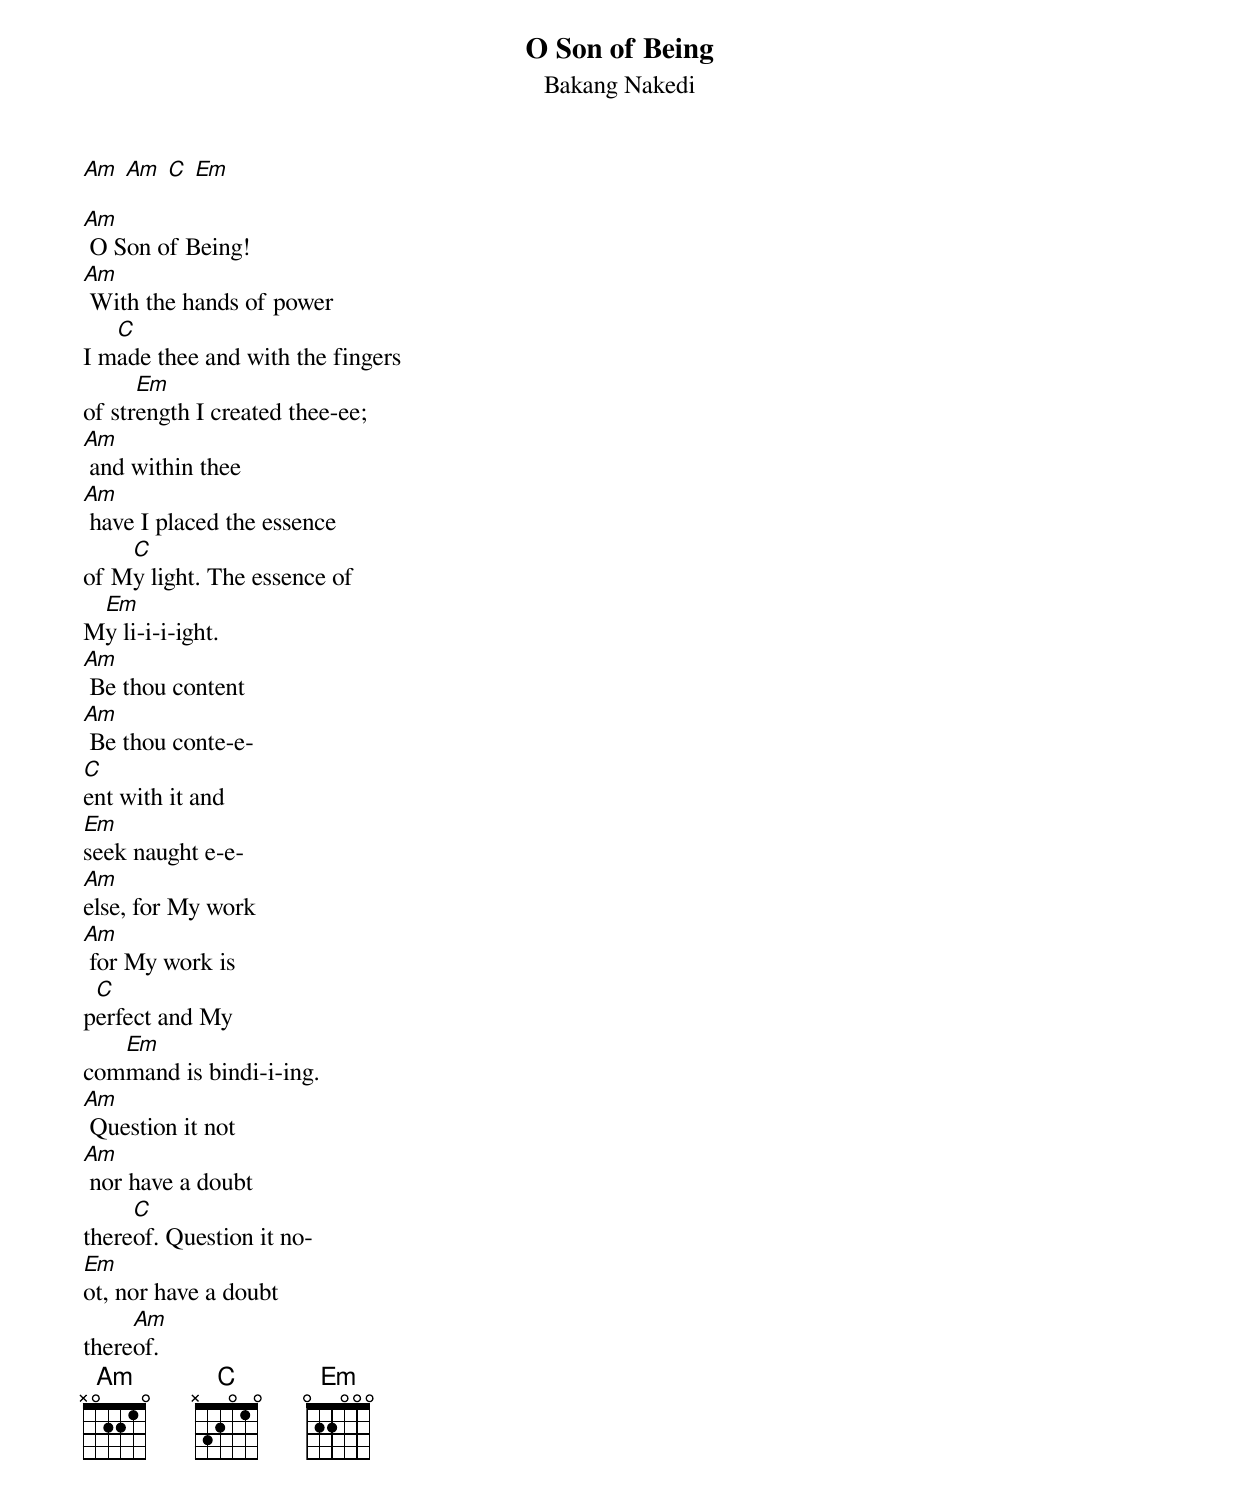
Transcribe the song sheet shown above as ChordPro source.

{title: O Son of Being}
{subtitle: Bakang Nakedi}
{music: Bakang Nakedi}
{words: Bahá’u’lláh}

[Am] [Am] [C] [Em]

[Am] O Son of Being!
[Am] With the hands of power
I m[C]ade thee and with the fingers
of str[Em]ength I created thee-ee;
[Am] and within thee
[Am] have I placed the essence
of M[C]y light. The essence of
M[Em]y li-i-i-ight.
[Am] Be thou content
[Am] Be thou conte-e-
[C]ent with it and
[Em]seek naught e-e-
[Am]else, for My work
[Am] for My work is
p[C]erfect and My
com[Em]mand is bindi-i-ing.
[Am] Question it not
[Am] nor have a doubt
there[C]of. Question it no-
[Em]ot, nor have a doubt
there[Am]of.
